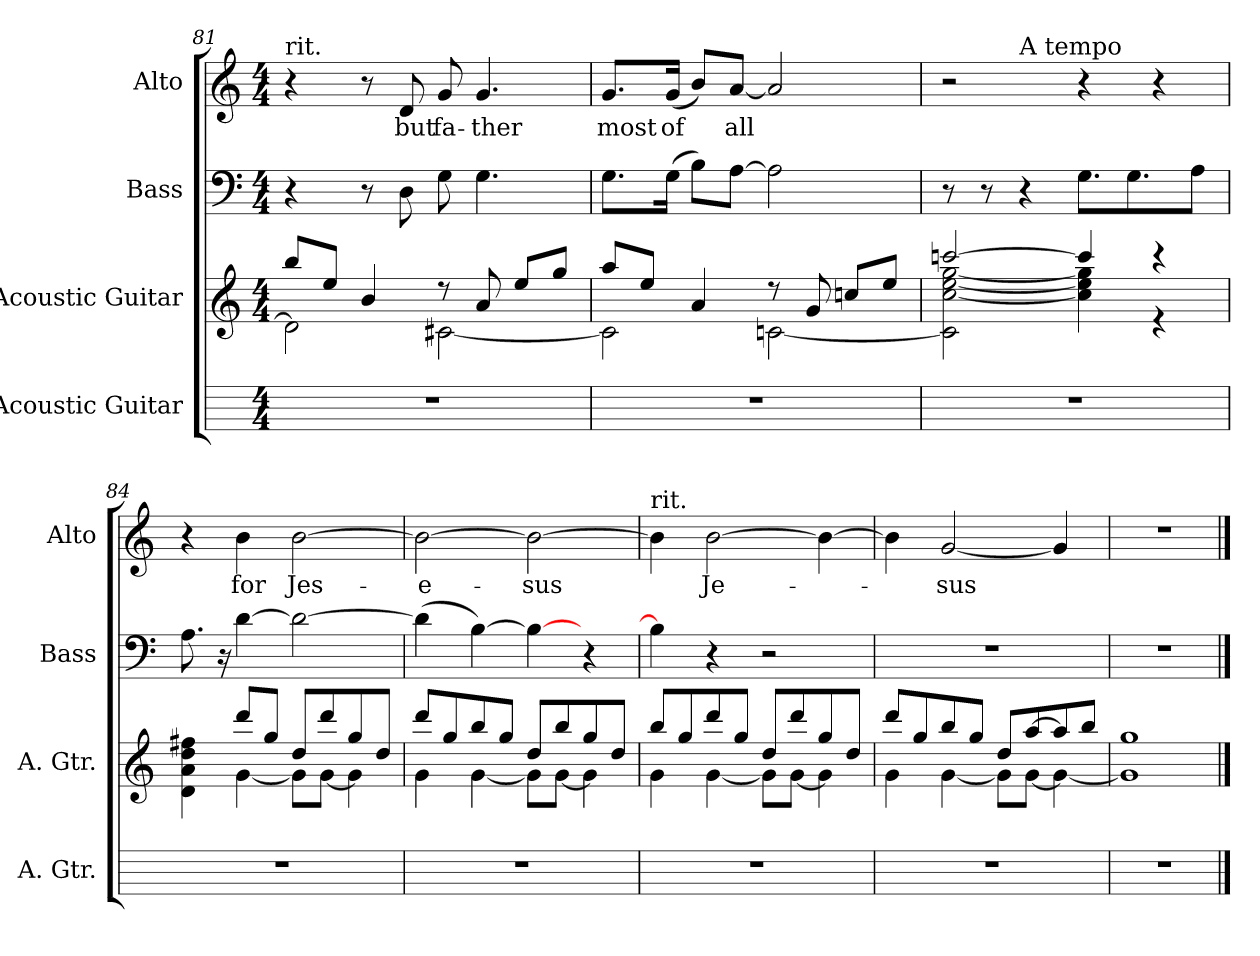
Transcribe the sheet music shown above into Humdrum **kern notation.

**kern	**kern	**kern	**kern	**text
*part4	*part3	*part2	*part1	*part1
*staff4	*staff3	*staff2	*staff1	*staff1
*I"Acoustic Guitar	*I"Acoustic Guitar	*I"Bass	*I"Alto	*
*I'A. Gtr.	*I'A. Gtr.	*I'Bass	*I'Alto	*
!!LO:LB:g=z
*	*clefG2	*clefF4	*clefG2	*
*	*ITrd7c12	*	*	*
*k[]	*k[]	*k[]	*k[]	*
*C:	*C:	*C:	*C:	*
*M4/4	*M4/4	*M4/4	*M4/4	*
=81	=81	=81	=81	=81
*	*^	*	*	*
!	!	!	!	!LO:TX:t=rit.	!
1r	8bi/L	2Di\]	4r	4r	.
.	8ei/J	.	.	.	.
.	4Bi/	.	8r	8r	.
!	!	!	!	!	!LO:LY:b:color=#000000
.	.	.	8Di\	8di/	but
!	!	!	!	!	!LO:LY:b:color=#000000
.	8r	[2C#Xi\	8Gi\	8gi/	fa-
!	!	!	!	!	!LO:LY:b:color=#000000
.	8Ai/	.	4.Gi\	4.gi/	-ther
.	8ei/L	.	.	.	.
.	8gi/J	.	.	.	.
=82	=82	=82	=82	=82	=82
!	!	!	!	!	!LO:LY:b:color=#000000
1r	8ai/L	2C#i\]	8.Gi\L	8.gi/L	most
.	8ei/J	.	.	.	.
!	!	!	!	!	!LO:LY:b:color=#000000
.	.	.	(16Gi\Jk	(16gi/Jk	of
.	4Ai/	.	8Bi\L)	8bi/L)	.
!	!	!	!	!	!LO:LY:b:color=#000000
.	.	.	[8Ai\J	[8ai/J	all
.	8r	[2Cni\	2Ai\]	2ai/]	.
.	8Gi/	.	.	.	.
.	8cni/L	.	.	.	.
.	8ei/J	.	.	.	.
=83	=83	=83	=83	=83	=83
*	*	*	*	*^	*
1r	[2ccn:i/	2Ci\] [2ci [2ei [2gi	8r	2r	4ryy	.
.	.	.	8r	.	.	.
!	!	!	!	!	!LO:TX:a:t=A tempo	!
.	.	.	4r	.	2.ryy	.
.	4cci/]	4ci\] 4ei] 4gi]	8.Gi\L	4r	.	.
.	.	.	8.Gi\	.	.	.
.	4r	4r	.	4r	.	.
.	.	.	8Ai\J	.	.	.
*	*	*	*	*v	*v	*
!!LO:PB:g=z
=84	=84	=84	=84	=84	=84
*	*	*	*	*^	*
!	!	!	!	!	!	!LO:LY:b:color=#000000
*	*	*	*	*v	*v	*
1r	4Di\ 4Ai 4di 4f#Xi	4ryy	8.Ai\	4r	thankyou
.	.	.	16r	.	.
!	!	!	!	!	!LO:LY:b:color=#000000
.	8ddi/L	[4Gi\	[4di\	4bi\	for
.	8gi/J	.	.	.	.
!	!	!	!	!	!LO:LY:b:color=#000000
.	8di/L	8Gi\L]	2di\_	[2bi\	Jes-
.	8ddi/	[8Gi\J	.	.	.
.	8gi/	4Gi\]	.	.	.
.	8di/J	.	.	.	.
=85	=85	=85	=85	=85	=85
!	!	!	!	!	!LO:LY:b:color=#000000
1r	8ddi/L	4Gi\	(4di\]	2bi\_	-e-
.	8gi/	.	.	.	.
.	8bi/	[4Gi\	[4Bi\)	.	.
.	8gi/J	.	.	.	.
!	!	!	!	!	!LO:LY:b:color=#000000
.	8di/L	8Gi\L]	4Bi\_	2bi\_	-sus
.	8bi/	[8Gi\J	.	.	.
.	8gi/	4Gi\]	4r	.	.
.	8di/J	.	.	.	.
!!LO:LB:g=z
=86	=86	=86	=86	=86	=86
!	!	!	!	!LO:TX:t=rit.	!
1r	8bi/L	4Gi\	4Bi\]	4bi\]	.
.	8gi/	.	.	.	.
!	!	!	!	!	!LO:LY:b:color=#000000
.	8ddi/	[4Gi\	4r	[2bi\	Je-
.	8gi/J	.	.	.	.
.	8di/L	8Gi\L]	2r	.	.
.	8ddi/	[8Gi\J	.	.	.
.	8gi/	4Gi\]	.	4bi\_	.
.	8di/J	.	.	.	.
=87	=87	=87	=87	=87	=87
1r	8ddi/L	4Gi\	1r	4bi\]	.
.	8gi/	.	.	.	.
!	!	!	!	!	!LO:LY:b:color=#000000
.	8bi/	[4Gi\	.	[2gi/	-sus
.	8gi/J	.	.	.	.
.	8di/L	8Gi\L]	.	.	.
.	[8ai/	[8Gi\J	.	.	.
.	8ai/]	4Gi\_	.	4gi/]	.
.	8bi/J	.	.	.	.
=88	=88	=88	=88	=88	=88
1r	1gi	1Gi]	1r	1r	.
*	*v	*v	*	*	*
==	==	==	==	==
*-	*-	*-	*-	*-
